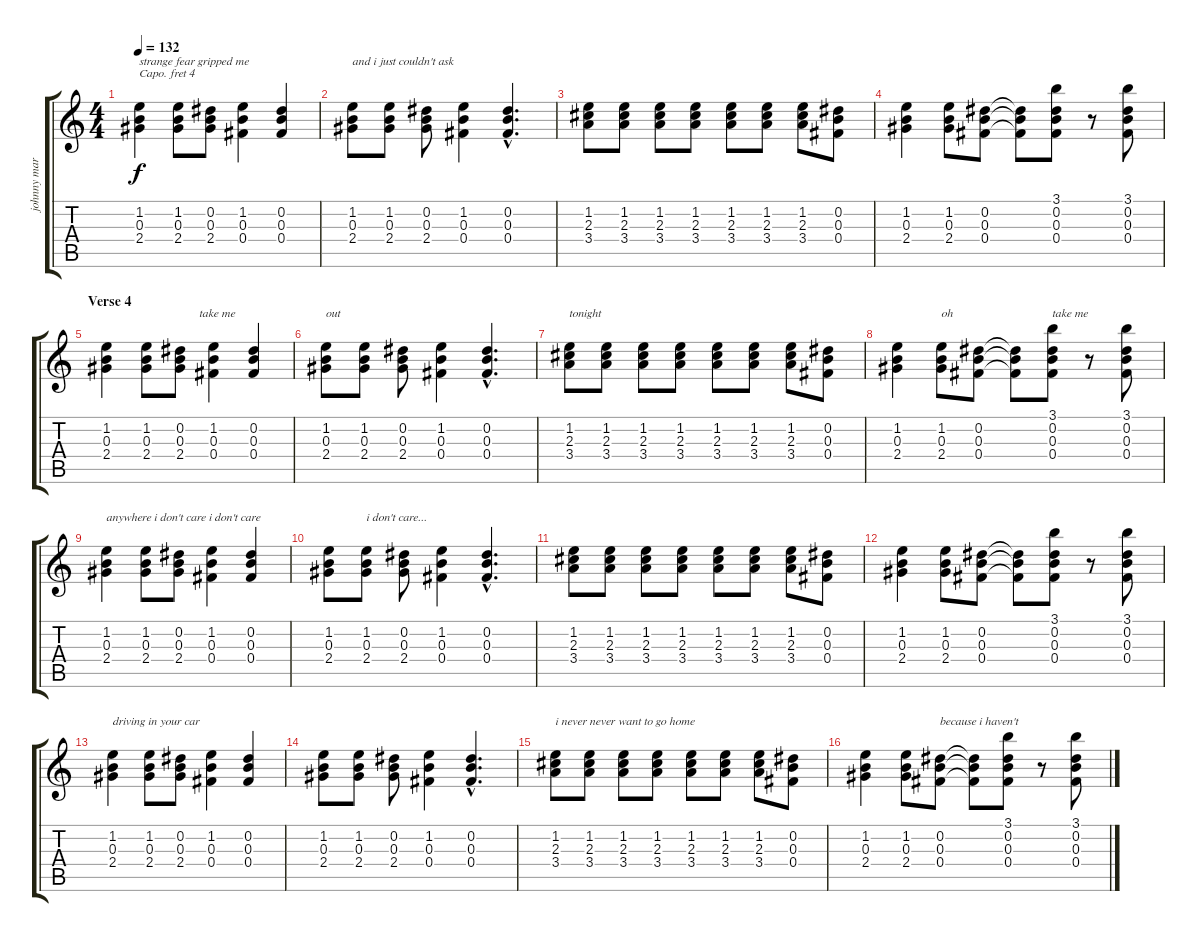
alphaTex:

\track ("johnny marr" "johnny mar") {instrument electricguitarclean}
\staff {score tabs}
\capo 4
\tuning (E4 B3 G3 D3 A2 E2) {hide}
\ts (4 4)
\tempo 132
\clef g2
\ks c
(1.2 0.3 2.4).4{txt "strange fear gripped me " dy f} (1.2 0.3 2.4).8 (0.2 0.3 2.4).8 (1.2 0.3 0.4).4 (0.2 0.3 0.4).4 |
(1.2 0.3 2.4).8{txt "and i just couldn't ask"} (1.2 0.3 2.4).8 (0.2 0.3 2.4).8 (1.2 0.3 0.4).4 (0.2{hac} 0.3{hac} 0.4{hac}).4{d} |
(1.2 2.3 3.4).8 (1.2 2.3 3.4).8 (1.2 2.3 3.4).8 (1.2 2.3 3.4).8 (1.2 2.3 3.4).8 (1.2 2.3 3.4).8 (1.2 2.3 3.4).8 (0.2 0.3 0.4).8 |
(1.2 0.3 2.4).4 (1.2 0.3 2.4).8 (0.2 0.3 0.4).8 (0.2{t} 0.3{t} 0.4{t}).8 (3.1 0.2 0.3 0.4).8 r.8 (3.1 0.2 0.3 0.4).8 |
\section ("" "Verse 4")
(1.2 0.3 2.4).4{txt "                               take me"} (1.2 0.3 2.4).8 (0.2 0.3 2.4).8 (1.2 0.3 0.4).4 (0.2 0.3 0.4).4 |
(1.2 0.3 2.4).8{txt "out"} (1.2 0.3 2.4).8 (0.2 0.3 2.4).8 (1.2 0.3 0.4).4 (0.2{hac} 0.3{hac} 0.4{hac}).4{d} |
(1.2 2.3 3.4).8{txt "tonight"} (1.2 2.3 3.4).8 (1.2 2.3 3.4).8 (1.2 2.3 3.4).8 (1.2 2.3 3.4).8 (1.2 2.3 3.4).8 (1.2 2.3 3.4).8 (0.2 0.3 0.4).8 |
(1.2 0.3 2.4).4 (1.2 0.3 2.4).8{txt "oh"} (0.2 0.3 0.4).8 (0.2{t} 0.3{t} 0.4{t}).8 (3.1 0.2 0.3 0.4).8{txt "take me"} r.8 (3.1 0.2 0.3 0.4).8 |
(1.2 0.3 2.4).4{txt "anywhere i don't care i don't care"} (1.2 0.3 2.4).8 (0.2 0.3 2.4).8 (1.2 0.3 0.4).4 (0.2 0.3 0.4).4 |
(1.2 0.3 2.4).8 (1.2 0.3 2.4).8{txt "i don't care..."} (0.2 0.3 2.4).8 (1.2 0.3 0.4).4 (0.2{hac} 0.3{hac} 0.4{hac}).4{d} |
(1.2 2.3 3.4).8 (1.2 2.3 3.4).8 (1.2 2.3 3.4).8 (1.2 2.3 3.4).8 (1.2 2.3 3.4).8 (1.2 2.3 3.4).8 (1.2 2.3 3.4).8 (0.2 0.3 0.4).8 |
(1.2 0.3 2.4).4 (1.2 0.3 2.4).8 (0.2 0.3 0.4).8 (0.2{t} 0.3{t} 0.4{t}).8 (3.1 0.2 0.3 0.4).8 r.8 (3.1 0.2 0.3 0.4).8 |
(1.2 0.3 2.4).4{txt "driving in your car"} (1.2 0.3 2.4).8 (0.2 0.3 2.4).8 (1.2 0.3 0.4).4 (0.2 0.3 0.4).4 |
(1.2 0.3 2.4).8 (1.2 0.3 2.4).8 (0.2 0.3 2.4).8 (1.2 0.3 0.4).4 (0.2{hac} 0.3{hac} 0.4{hac}).4{d} |
(1.2 2.3 3.4).8{txt "i never never want to go home"} (1.2 2.3 3.4).8 (1.2 2.3 3.4).8 (1.2 2.3 3.4).8 (1.2 2.3 3.4).8 (1.2 2.3 3.4).8 (1.2 2.3 3.4).8 (0.2 0.3 0.4).8 |
(1.2 0.3 2.4).4 (1.2 0.3 2.4).8 (0.2 0.3 0.4).8{txt "because i haven't "} (0.2{t} 0.3{t} 0.4{t}).8 (3.1 0.2 0.3 0.4).8 r.8 (3.1 0.2 0.3 0.4).8
